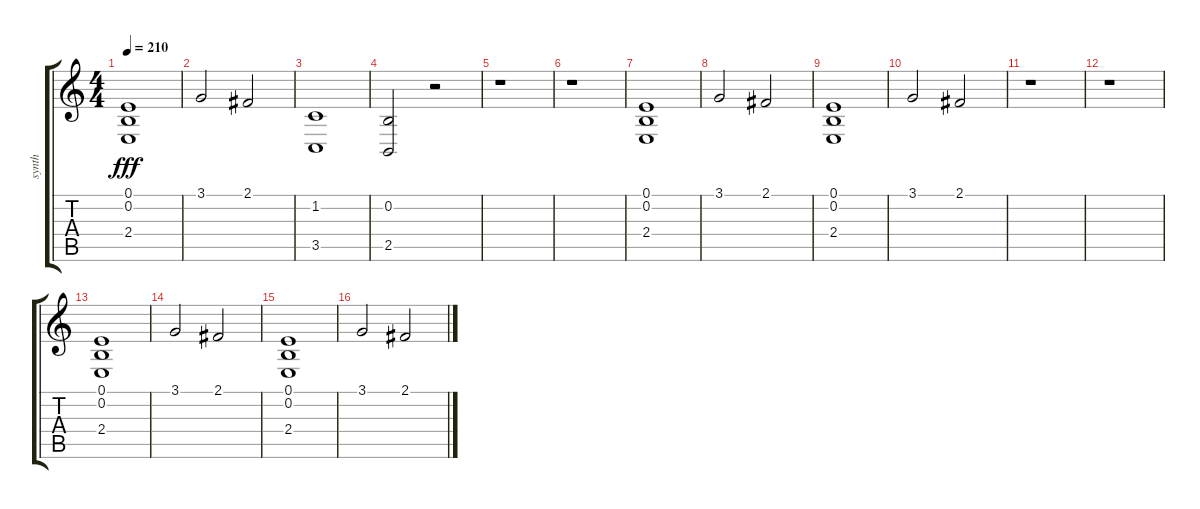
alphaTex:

\track ("synth" "synth") {instrument pad7halo}
\staff {score tabs}
\tuning (E4 B3 G3 D3 A2 E2) {hide}
\ts (4 4)
\tempo 210
\clef g2
\ks c
(0.1 0.2 2.4).1{dy fff} |
3.1.2 2.1.2 |
(1.2 3.5).1 |
(0.2 2.5).2 r.2 |
r.1 |
r.1 |
(0.1 0.2 2.4).1 |
3.1.2 2.1.2 |
(0.1 0.2 2.4).1 |
3.1.2 2.1.2 |
r.1 |
r.1 |
(0.1 0.2 2.4).1 |
3.1.2 2.1.2 |
(0.1 0.2 2.4).1 |
3.1.2 2.1.2
